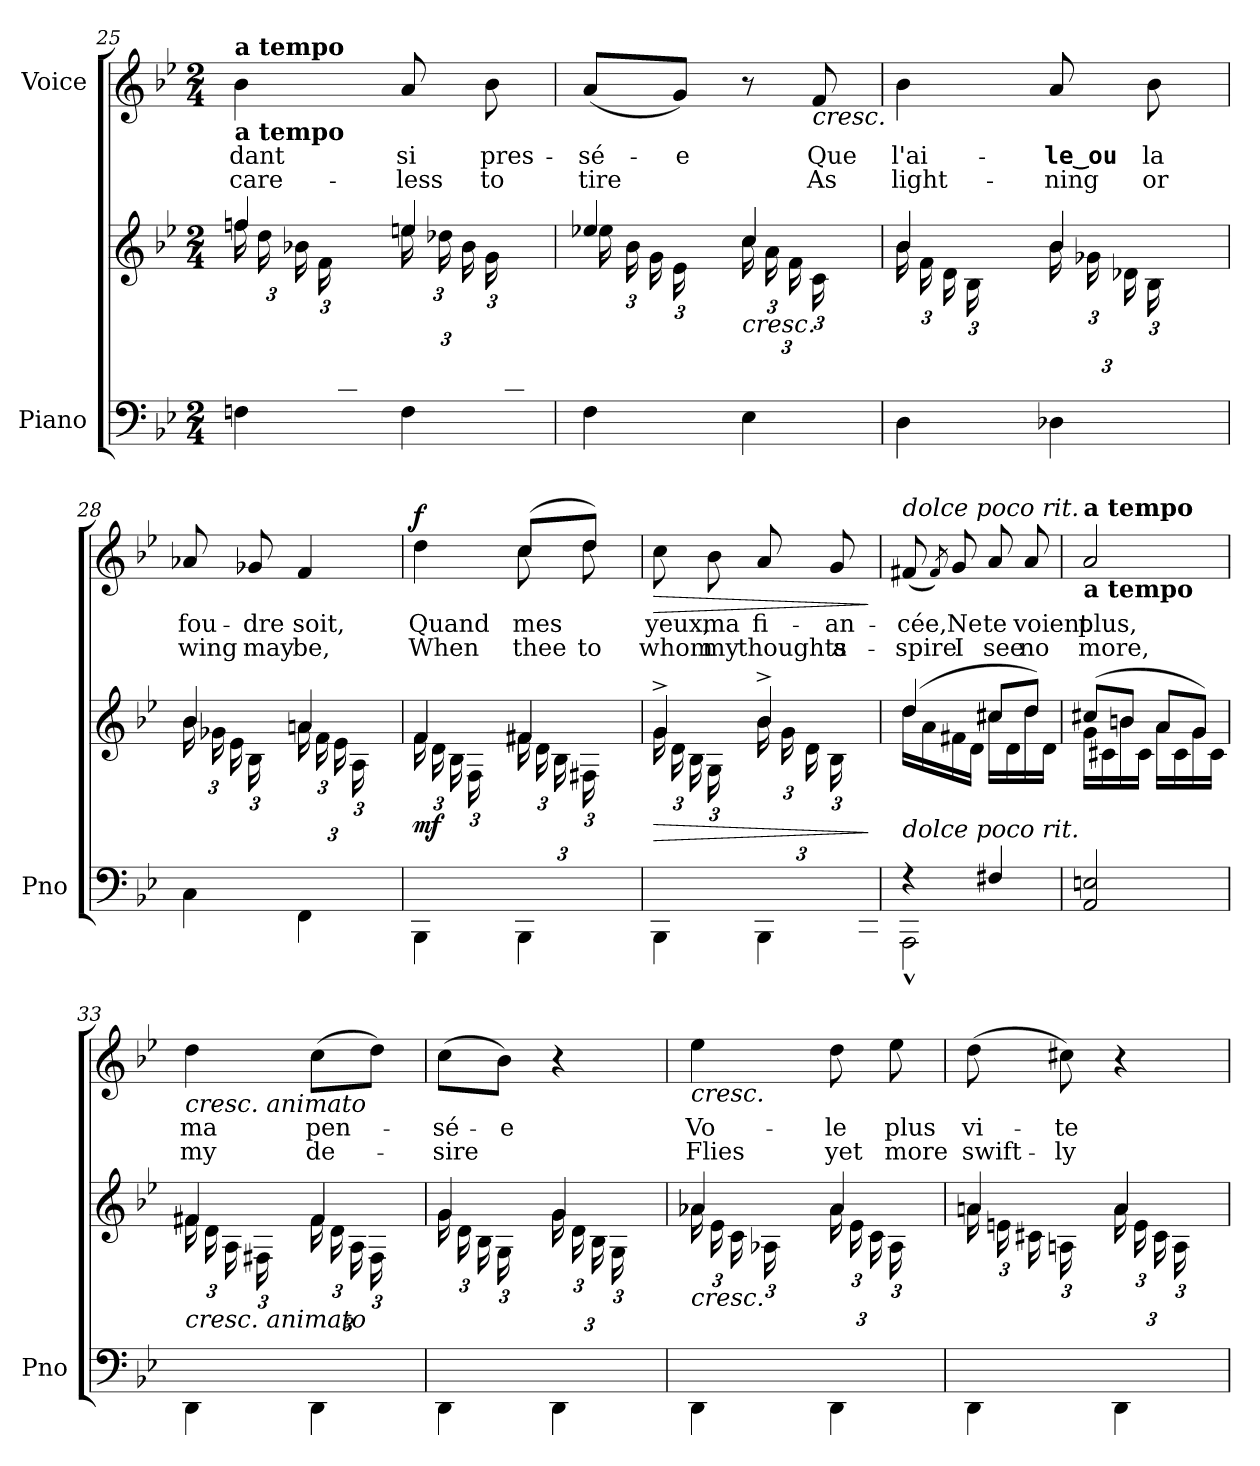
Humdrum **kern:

**kern	**kern	**dynam	**kern	**text	**text	**dynam
*part2	*part2	*part2	*part1	*part1	*part1	*part1
*staff3	*staff2	*staff2/3	*staff1	*staff1	*staff1	*staff1
*I"Piano	*	*	*I"Voice	*	*	*
*I'Pno	*	*	*	*	*	*
*clefF4	*clefG2	*	*clefG2	*	*	*
*k[b-e-]	*k[b-e-]	*	*k[b-e-]	*	*	*
*M2/4	*M2/4	*	*M2/4	*	*	*
=25	=25	=25	=25	=25	=25	=25
*^	*^	*	*	*	*	*
*	*	*	*Xbrackettup	*	*	*	*	*
!	!	!	!	!	!LO:TX:a:B:t=a tempo	!	!	!
!	!	!	!	!	!LO:TX:b:B:t=a tempo	!	!	!
6ryy	4Fn\	(4ff/	24ffn\LL	.	4b-\	-dant	care-	.
.	.	.	24dd\	.	.	.	.	.
.	.	.	24b-X\	.	.	.	.	.
.	.	.	24f\	.	.	.	.	.
24d/	.	.	12ryy	.	.	.	.	.
24B-X/JJ)	.	.	.	.	.	.	.	.
6ryy	4F\	(4een/	24ee\LL	.	8a/	si	-less	.
.	.	.	24dd-X\	.	.	.	.	.
.	.	.	24b-\	.	.	.	.	.
.	.	.	24g\	.	8b-\	pres-	to	.
24d-X/	.	.	12ryy	.	.	.	.	.
24B-/JJ)	.	.	.	.	.	.	.	.
=26	=26	=26	=26	=26	=26	=26	=26	=26
6ryy	4F\	(4ee-X/	24ee-\LL	.	(8a/L	sé-	tire	.
.	.	.	24b-\	.	.	.	.	.
.	.	.	24g\	.	.	.	.	.
.	.	.	24e-\	.	8g/J)	-e	.	.
24B-/	.	.	12ryy	.	.	.	.	.
24G/JJ)	.	.	.	.	.	.	.	.
!	!	!LO:TX:b:i:t=cresc.	!	!	!	!	!	!
6ryy	4E-\	(4cc/	24cc\LL	.	8r	.	.	.
.	.	.	24a\	.	.	.	.	.
.	.	.	24f\	.	.	.	.	.
!	!	!	!	!	!LO:TX:b:i:t=cresc.	!	!	!
.	.	.	24c\	.	8f/	Que	As	.
24A/	.	.	12ryy	.	.	.	.	.
24F/JJ)	.	.	.	.	.	.	.	.
=27	=27	=27	=27	=27	=27	=27	=27	=27
6ryy	4D\	(4b-/	24b-\LL	.	4b-\	l'ai-	light-	.
.	.	.	24f\	.	.	.	.	.
.	.	.	24d\	.	.	.	.	.
.	.	.	24B-\	.	.	.	.	.
24F/	.	.	12ryy	.	.	.	.	.
24D/JJ)	.	.	.	.	.	.	.	.
6ryy	4D-X\	(4b-/	24b-\LL	.	8a/	-le‿ou	-ning	.
.	.	.	24g-X\	.	.	.	.	.
.	.	.	24d-X\	.	.	.	.	.
.	.	.	24B-\	.	8b-\	la	or	.
24G-X/	.	.	12ryy	.	.	.	.	.
24Dn/JJ)	.	.	.	.	.	.	.	.
=28	=28	=28	=28	=28	=28	=28	=28	=28
6ryy	4C\	(4b-/	24b-\LL	.	8a-X/	fou-	wing	.
.	.	.	24g-X\	.	.	.	.	.
.	.	.	24e-\	.	.	.	.	.
.	.	.	24B-\	.	8g-X/	-dre	may	.
24G-X/	.	.	12ryy	.	.	.	.	.
24C/JJ)	.	.	.	.	.	.	.	.
6ryy	4FF\	(4an/	24a\LL	.	4f/	soit,	be,	.
.	.	.	24f\	.	.	.	.	.
.	.	.	24e-\	.	.	.	.	.
.	.	.	24A\	.	.	.	.	.
24C/	.	.	12ryy	.	.	.	.	.
24FF/JJ)	.	.	.	.	.	.	.	.
=29	=29	=29	=29	=29	=29	=29	=29	=29
*	*	*	*	*	*^	*	*	*
!	!	!	!	!LO:DY:b	!	!	!	!	!LO:DY:b
6ryy	4BBB-\	(4f/	24f\LL	mf	4dd\	4ryy	Quand	When	f
.	.	.	24d\	.	.	.	.	.	.
.	.	.	24B-\	.	.	.	.	.	.
.	.	.	24F\	.	.	.	.	.	.
24BB-/	.	.	12ryy	.	.	.	.	.	.
24FF/JJ)	.	.	.	.	.	.	.	.	.
6ryy	4BBB-\	(4f#X/	24f#\LL	.	(8cc/L	8cc\	mes	thee	.
.	.	.	24d\	.	.	.	.	.	.
.	.	.	24B-\	.	.	.	.	.	.
.	.	.	24F#X\	.	8dd/J)	8dd\	.	to	.
24BB-/	.	.	12ryy	.	.	.	.	.	.
24FF#X/JJ)	.	.	.	.	.	.	.	.	.
*	*	*	*	*	*v	*v	*	*	*
=30	=30	=30	=30	=30	=30	=30	=30	=30
!	!	!	!	!LO:HP:b	!	!	!	!LO:HP:b
6ryy	4BBB-\	(4g^/	24g\LL	>	8cc\	yeux,	whom	>
.	.	.	24d\	.	.	.	.	.
.	.	.	24B-\	.	.	.	.	.
.	.	.	24G\	.	8b-\	ma	my	.
24BB-/	.	.	12ryy	.	.	.	.	.
24GG/JJ)	.	.	.	.	.	.	.	.
6ryy	4BBB-\	(4b-^/	24b-\LL	.	8a/	fi-	thoughts	.
.	.	.	24g\	.	.	.	.	.
.	.	.	24d\	.	.	.	.	.
.	.	.	24B-\	.	8g/	-an-	a-	.
24BB-/	.	.	12ryy	.	.	.	.	.
24BBB-/JJ)	.	.	.	.	.	.	.	.
*v	*v	*	*	*	*	*	*	*
*	*v	*v	*	*	*	*	*
.	.	]	.	.	.	]
=31	=31	=31	=31	=31	=31	=31
*^	*^	*	*	*	*	*
!	!	!	!	!	!LO:TX:i:t=dolce  poco rit.	!	!	!
!LO:TX:i:t=dolce  poco rit.	!	!	!	!	!	!	!	!
4r	2AAA^^\	(4dd/	16dd\LL	.	(8f#X/	-cée,	-spire	.
.	.	.	16a\	.	.	.	.	.
.	.	.	.	.	8qf#/)	.	.	.
.	.	.	16f#X\	.	8g/	Ne	I	.
.	.	.	16d\JJ	.	.	.	.	.
4F#X/	.	8cc#X/L	16cc#\LL	.	8a/	te	see	.
.	.	.	16d\	.	.	.	.	.
.	.	8dd/J)	16dd\	.	8a/	voient	no	.
.	.	.	16d\JJ	.	.	.	.	.
*v	*v	*	*	*	*	*	*	*
=32	=32	=32	=32	=32	=32	=32	=32
!	!	!	!	!LO:TX:b:B:t=a tempo	!	!	!
!	!	!	!	!LO:TX:a:B:t=a tempo	!	!	!
2AA/ 2En/	(8cc#X/L	16g\LL	.	2a/	plus,	more,	.
.	.	16c#X\	.	.	.	.	.
.	8bn/J	16b\	.	.	.	.	.
.	.	16c#\JJ	.	.	.	.	.
.	8a/L	16a\LL	.	.	.	.	.
.	.	16c#\	.	.	.	.	.
.	8g/J)	16g\	.	.	.	.	.
.	.	16c#\JJ	.	.	.	.	.
=33	=33	=33	=33	=33	=33	=33	=33
*^	*	*	*	*	*	*	*
!	!	!	!	!	!LO:TX:b:i:t=cresc. animato	!	!	!
!	!	!LO:TX:b:i:t=cresc. animato	!	!	!	!	!	!
6ryy	4DD\	(4f#X/	24f#\LL	.	4dd\	ma	my	.
.	.	.	24d\	.	.	.	.	.
.	.	.	24A\	.	.	.	.	.
.	.	.	24F#X\	.	.	.	.	.
24D/	.	.	12ryy	.	.	.	.	.
24AA/JJ)	.	.	.	.	.	.	.	.
6ryy	4DD\	(4f#/	24f#\LL	.	(8cc\L	pen-	de-	.
.	.	.	24d\	.	.	.	.	.
.	.	.	24A\	.	.	.	.	.
.	.	.	24F#\	.	8dd\J)	.	.	.
24D/	.	.	12ryy	.	.	.	.	.
24AA/JJ)	.	.	.	.	.	.	.	.
=34	=34	=34	=34	=34	=34	=34	=34	=34
6ryy	4DD\	(4g/	24g\LL	.	(8cc\L	-sé-	-sire	.
.	.	.	24d\	.	.	.	.	.
.	.	.	24B-\	.	.	.	.	.
.	.	.	24G\	.	8b-\J)	-e	.	.
24D/	.	.	12ryy	.	.	.	.	.
24BB-/JJ)	.	.	.	.	.	.	.	.
6ryy	4DD\	(4g/	24g\LL	.	4r	.	.	.
.	.	.	24d\	.	.	.	.	.
.	.	.	24B-\	.	.	.	.	.
.	.	.	24G\	.	.	.	.	.
24D/	.	.	12ryy	.	.	.	.	.
24BB-/JJ)	.	.	.	.	.	.	.	.
=35	=35	=35	=35	=35	=35	=35	=35	=35
!	!	!	!	!	!LO:TX:b:i:t=cresc.	!	!	!
!	!	!LO:TX:b:i:t=cresc.	!	!	!	!	!	!
6ryy	4DD\	(4a-X/	24a-\LL	.	4ee-\	Vo-	Flies	.
.	.	.	24e-\	.	.	.	.	.
.	.	.	24c\	.	.	.	.	.
.	.	.	24A-X\	.	.	.	.	.
24E-/	.	.	12ryy	.	.	.	.	.
24AA-X/JJ)	.	.	.	.	.	.	.	.
6ryy	4DD\	(4a-/	24a-\LL	.	8dd\	-le	yet	.
.	.	.	24e-\	.	.	.	.	.
.	.	.	24c\	.	.	.	.	.
.	.	.	24A-\	.	8ee-\	plus	more	.
24E-/	.	.	12ryy	.	.	.	.	.
24AA-/JJ)	.	.	.	.	.	.	.	.
=36	=36	=36	=36	=36	=36	=36	=36	=36
6ryy	4DD\	(4an/	24a\LL	.	(8dd\	vi-	swift-	.
.	.	.	24en\	.	.	.	.	.
.	.	.	24c#X\	.	.	.	.	.
.	.	.	24An\	.	8cc#X\)	-te	ly	.
24En/	.	.	12ryy	.	.	.	.	.
24AAn/JJ)	.	.	.	.	.	.	.	.
6ryy	4DD\	(4a/	24a\LL	.	4r	.	.	.
.	.	.	24e\	.	.	.	.	.
.	.	.	24c#\	.	.	.	.	.
.	.	.	24A\	.	.	.	.	.
24E/	.	.	12ryy	.	.	.	.	.
24AA/JJ)	.	.	.	.	.	.	.	.
*v	*v	*	*	*	*	*	*	*
*	*v	*v	*	*	*	*	*
=	=	=	=	=	=	=
*-	*-	*-	*-	*-	*-	*-
